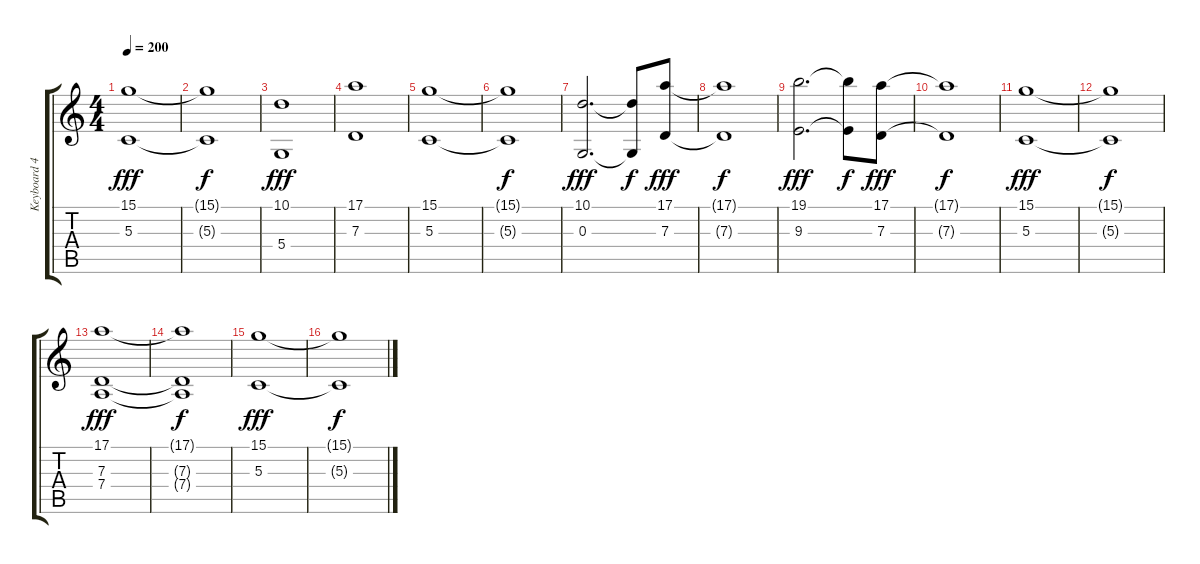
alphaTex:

\track ("Keyboard 4" "Keyboard 4") {instrument stringensemble1}
\staff {score tabs}
\tuning (E4 B3 G3 D3 A2 E2) {hide}
\ts (4 4)
\tempo 200
\clef g2
\ks c
(15.1 5.3).1{dy fff} |
(15.1{t} 5.3{t}).1{dy f} |
(10.1 5.4).1{dy fff} |
(17.1 7.3).1 |
(15.1 5.3).1 |
(15.1{t} 5.3{t}).1{dy f} |
(10.1 0.3).2{d dy fff} (10.1{t} 0.3{t}).8{dy f} (17.1 7.3).8{dy fff} |
(17.1{t} 7.3{t}).1{dy f} |
(19.1 9.3).2{d dy fff} (19.1{t} 9.3{t}).8{dy f} (17.1 7.3).8{dy fff} |
(17.1{t} 7.3{t}).1{dy f} |
(15.1 5.3).1{dy fff} |
(15.1{t} 5.3{t}).1{dy f} |
(17.1 7.3 7.4).1{dy fff} |
(17.1{t} 7.3{t} 7.4{t}).1{dy f} |
(15.1 5.3).1{dy fff} |
(15.1{t} 5.3{t}).1{dy f}
